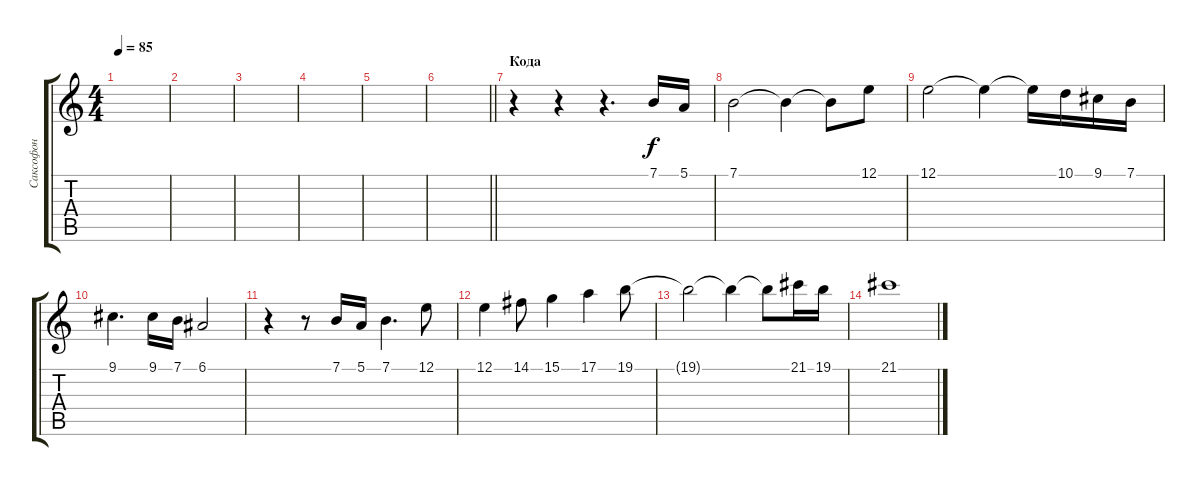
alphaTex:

\track ("Саксофон" "Саксофон") {instrument tenorsax}
\staff {score tabs}
\tuning (E4 B3 G3 D3 A2 E2) {hide}
\ts (4 4)
\tempo 85
\clef g2
\ks c
|
|
|
|
|
\barLineRight lightlight
|
\section ("" "Кода")
r.4 r.4 r.4{d} 7.1.16 5.1.16 |
7.1.2 7.1{t}.4 7.1{t}.8 12.1.8 |
12.1.2 12.1{t}.4 12.1{t}.16 10.1.16 9.1.16 7.1.16 |
9.1.4{d} 9.1.16 7.1.16 6.1.2 |
r.4 r.8 7.1.16 5.1.16 7.1.4{d} 12.1.8 |
12.1.4 14.1.8 15.1.4 17.1.4 19.1.8 |
19.1{t}.2 19.1{t}.4 19.1{t}.8 21.1.16 19.1.16 |
21.1.1
